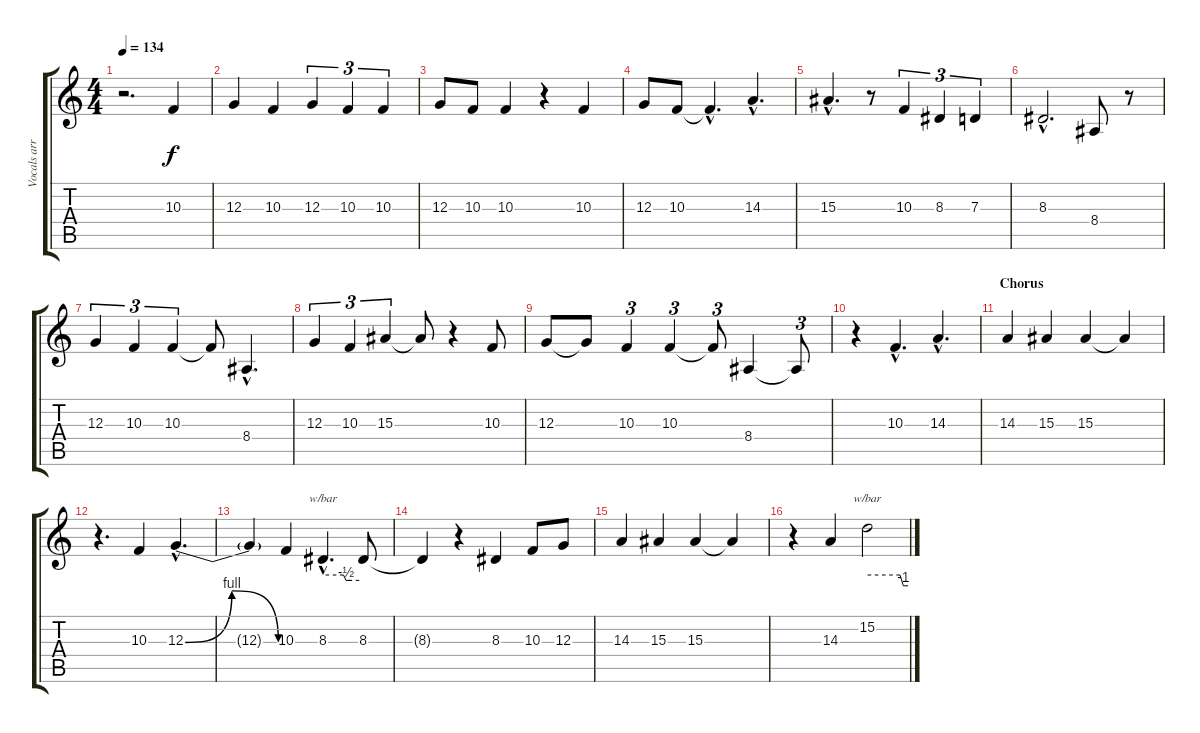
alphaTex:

\track ("Vocals arr. for Guitar" "Vocals arr") {instrument whistle}
\staff {score tabs}
\tuning (E4 B3 G3 D3 A2 E2) {hide}
\ts (4 4)
\tempo 134
\clef g2
\ks c
r.2{d dy f} 10.3.4 |
12.3.4 10.3.4 12.3.4{tu (3 2)} 10.3.4{tu (3 2)} 10.3.4{tu (3 2)} |
12.3.8 10.3.8 10.3.4 r.4 10.3.4 |
12.3.8 10.3.8 10.3{hac t}.4{d} 14.3{hac}.4{d} |
15.3{hac}.4{d} r.8 10.3.4{tu (3 2)} 8.3.4{tu (3 2)} 7.3.4{tu (3 2)} |
8.3{hac}.2{d} 8.4.8 r.8 |
12.3.4{tu (3 2)} 10.3.4{tu (3 2)} 10.3.4{tu (3 2)} 10.3{t}.8 8.4{hac}.4{d} |
12.3.4{tu (3 2)} 10.3.4{tu (3 2)} 15.3.4{tu (3 2)} 15.3{t}.8 r.4 10.3.8 |
12.3.8 12.3{t}.8 10.3.4{tu (3 2)} 10.3.4{tu (3 2)} 10.3{t}.8{tu (3 2)} 8.4.4 8.4{t}.8{tu (3 2)} |
r.4 10.3{hac}.4{d} 14.3{hac}.4{d} |
\section ("" "Chorus")
14.3.4 15.3.4 15.3.4 15.3{t}.4 |
r.4{d} 10.3.4 12.3{be (bendrelease 0 0 30 4 30 4 60 0) hac}.4{d} |
12.3{t}.4 10.3.4 8.3{hac}.4{d tbe (custom default 0 0 34 0 38 -2 46 -2 60 -2)} 8.3.8 |
8.3{t}.4 r.4 8.3.4 10.3.8 12.3.8 |
14.3.4 15.3.4 15.3.4 15.3{t}.4 |
r.4 14.3.4 15.2.2{tbe (custom default 0 0 48 0 53 -4 60 -4)}
